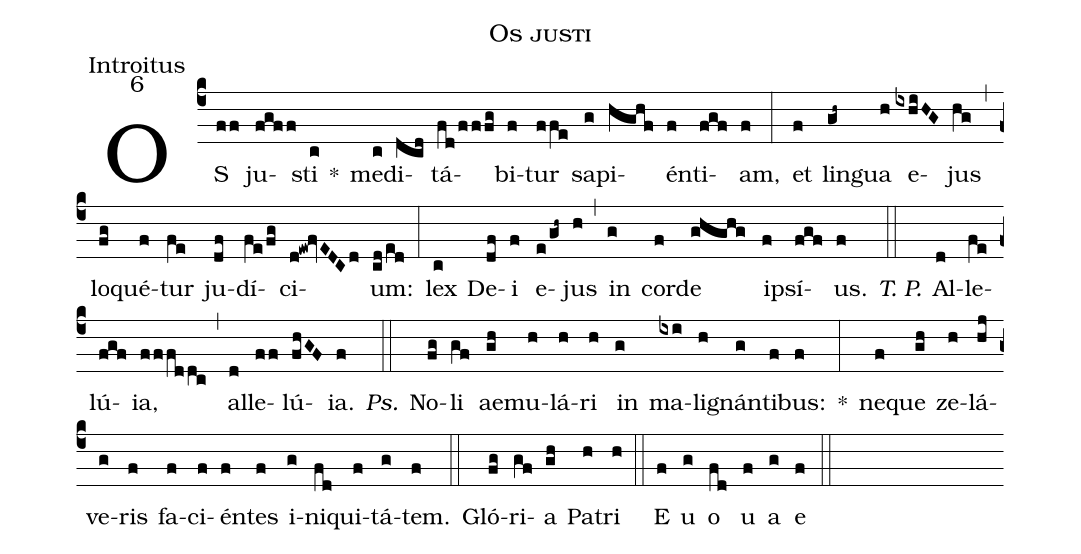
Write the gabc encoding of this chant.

name:Os justi;
office-part:Introitus;
mode:6;
%%
(c4) OS(ff) ju(fgff)sti(c) *() me(c)di(dcd)tá(fd/fffg)bi(f)tur(ffe) sa(g)pi(hghf)én(f)ti(fgf)am,(f) (:) et(f) lin(gh~)gua(h) e(ixhiHG)jus(hg) (,) lo(fg)qué(f)tur(fe) ju(df)dí(fe/fg)ci(d!ew!fvEDCd)um:(cd/ed) (:) lex(c) De(df)i(f) e(e/gh~)jus(h) (,) in(g) cor(f)de(ghghg) i(f)psí(fgf)us.(f) <i>T. P.</i>(::) Al(d)le(fe)lú(fgf)ia,(fffddc) (,) al(d)le(ff)lú(fhGF)ia.(f) <i>Ps.</i>(::) No(fg)li(gf) ae(gh)mu(h)lá(h)ri(h) in(g) ma(ixi)li(h)gnán(g)ti(f)bus:(f) *(:) ne(f)que(gh) ze(h)lá(hj)ve(g)ris(f) fa(f)ci(f)én(f)tes(f) i(g)ni(fd)qui(f)tá(g)tem.(f) (::) Gló(fg)ri(gf)a(gh) Pa(h)tri(h) (::) E(f) u(g) o(fd) u(f) a(g) e(f) (::)
